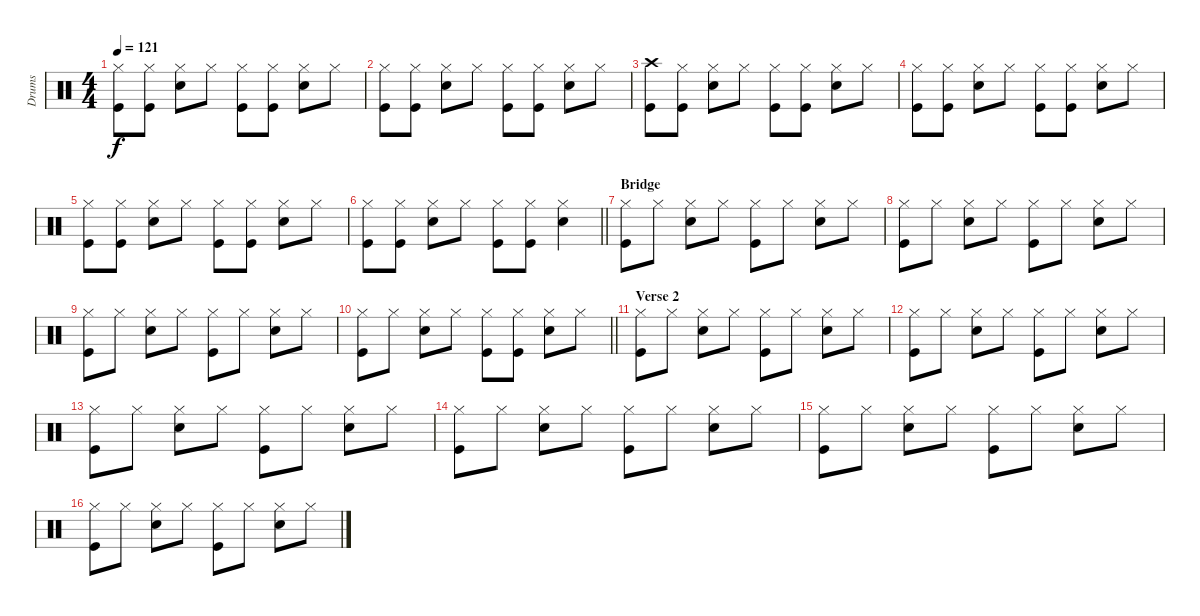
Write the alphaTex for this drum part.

\track ("Drums" "Drums") {instrument percussion}
\staff {score}
\articulation defaults
\ts (4 4)
\tempo 121
\clef neutral
\ks c
("Hi-Hat (closed)" "Kick (hit)").8{dy f} ("Hi-Hat (closed)" "Kick (hit)").8 ("Hi-Hat (closed)" "Snare (hit) 2").8 "Hi-Hat (closed)".8 ("Hi-Hat (closed)" "Kick (hit)").8 ("Hi-Hat (closed)" "Kick (hit)").8 ("Hi-Hat (closed)" "Snare (hit) 2").8 "Hi-Hat (closed)".8 |
("Hi-Hat (closed)" "Kick (hit)").8 ("Hi-Hat (closed)" "Kick (hit)").8 ("Hi-Hat (closed)" "Snare (hit) 2").8 "Hi-Hat (closed)".8 ("Hi-Hat (closed)" "Kick (hit)").8 ("Hi-Hat (closed)" "Kick (hit)").8 ("Hi-Hat (closed)" "Snare (hit) 2").8 "Hi-Hat (closed)".8 |
("Crash high (hit)" "Kick (hit)").8 ("Hi-Hat (closed)" "Kick (hit)").8 ("Hi-Hat (closed)" "Snare (hit) 2").8 "Hi-Hat (closed)".8 ("Hi-Hat (closed)" "Kick (hit)").8 ("Hi-Hat (closed)" "Kick (hit)").8 ("Hi-Hat (closed)" "Snare (hit) 2").8 "Hi-Hat (closed)".8 |
("Hi-Hat (closed)" "Kick (hit)").8 ("Hi-Hat (closed)" "Kick (hit)").8 ("Hi-Hat (closed)" "Snare (hit) 2").8 "Hi-Hat (closed)".8 ("Hi-Hat (closed)" "Kick (hit)").8 ("Hi-Hat (closed)" "Kick (hit)").8 ("Hi-Hat (closed)" "Snare (hit) 2").8 "Hi-Hat (closed)".8 |
("Hi-Hat (closed)" "Kick (hit)").8 ("Hi-Hat (closed)" "Kick (hit)").8 ("Hi-Hat (closed)" "Snare (hit) 2").8 "Hi-Hat (closed)".8 ("Hi-Hat (closed)" "Kick (hit)").8 ("Hi-Hat (closed)" "Kick (hit)").8 ("Hi-Hat (closed)" "Snare (hit) 2").8 "Hi-Hat (closed)".8 |
\barLineRight lightlight
("Hi-Hat (closed)" "Kick (hit)").8 ("Hi-Hat (closed)" "Kick (hit)").8 ("Hi-Hat (closed)" "Snare (hit) 2").8 "Hi-Hat (closed)".8 ("Hi-Hat (closed)" "Kick (hit)").8 ("Hi-Hat (closed)" "Kick (hit)").8 ("Hi-Hat (closed)" "Snare (hit) 2").4 |
\section ("" "Bridge")
("Hi-Hat (closed)" "Kick (hit)").8 "Hi-Hat (closed)".8 ("Hi-Hat (closed)" "Snare (hit) 2").8 "Hi-Hat (closed)".8 ("Hi-Hat (closed)" "Kick (hit)").8 "Hi-Hat (closed)".8 ("Hi-Hat (closed)" "Snare (hit) 2").8 "Hi-Hat (closed)".8 |
("Hi-Hat (closed)" "Kick (hit)").8 "Hi-Hat (closed)".8 ("Hi-Hat (closed)" "Snare (hit) 2").8 "Hi-Hat (closed)".8 ("Hi-Hat (closed)" "Kick (hit)").8 "Hi-Hat (closed)".8 ("Hi-Hat (closed)" "Snare (hit) 2").8 "Hi-Hat (closed)".8 |
("Hi-Hat (closed)" "Kick (hit)").8 "Hi-Hat (closed)".8 ("Hi-Hat (closed)" "Snare (hit) 2").8 "Hi-Hat (closed)".8 ("Hi-Hat (closed)" "Kick (hit)").8 "Hi-Hat (closed)".8 ("Hi-Hat (closed)" "Snare (hit) 2").8 "Hi-Hat (closed)".8 |
\barLineRight lightlight
("Hi-Hat (closed)" "Kick (hit)").8 "Hi-Hat (closed)".8 ("Hi-Hat (closed)" "Snare (hit) 2").8 "Hi-Hat (closed)".8 ("Hi-Hat (closed)" "Kick (hit)").8 ("Hi-Hat (closed)" "Kick (hit)").8 ("Hi-Hat (closed)" "Snare (hit) 2").8 "Hi-Hat (closed)".8 |
\section ("" "Verse 2")
("Hi-Hat (closed)" "Kick (hit)").8 "Hi-Hat (closed)".8 ("Hi-Hat (closed)" "Snare (hit) 2").8 "Hi-Hat (closed)".8 ("Hi-Hat (closed)" "Kick (hit)").8 "Hi-Hat (closed)".8 ("Hi-Hat (closed)" "Snare (hit) 2").8 "Hi-Hat (closed)".8 |
("Hi-Hat (closed)" "Kick (hit)").8 "Hi-Hat (closed)".8 ("Hi-Hat (closed)" "Snare (hit) 2").8 "Hi-Hat (closed)".8 ("Hi-Hat (closed)" "Kick (hit)").8 "Hi-Hat (closed)".8 ("Hi-Hat (closed)" "Snare (hit) 2").8 "Hi-Hat (closed)".8 |
("Hi-Hat (closed)" "Kick (hit)").8 "Hi-Hat (closed)".8 ("Hi-Hat (closed)" "Snare (hit) 2").8 "Hi-Hat (closed)".8 ("Hi-Hat (closed)" "Kick (hit)").8 "Hi-Hat (closed)".8 ("Hi-Hat (closed)" "Snare (hit) 2").8 "Hi-Hat (closed)".8 |
("Hi-Hat (closed)" "Kick (hit)").8 "Hi-Hat (closed)".8 ("Hi-Hat (closed)" "Snare (hit) 2").8 "Hi-Hat (closed)".8 ("Hi-Hat (closed)" "Kick (hit)").8 "Hi-Hat (closed)".8 ("Hi-Hat (closed)" "Snare (hit) 2").8 "Hi-Hat (closed)".8 |
("Hi-Hat (closed)" "Kick (hit)").8 "Hi-Hat (closed)".8 ("Hi-Hat (closed)" "Snare (hit) 2").8 "Hi-Hat (closed)".8 ("Hi-Hat (closed)" "Kick (hit)").8 "Hi-Hat (closed)".8 ("Hi-Hat (closed)" "Snare (hit) 2").8 "Hi-Hat (closed)".8 |
("Hi-Hat (closed)" "Kick (hit)").8 "Hi-Hat (closed)".8 ("Hi-Hat (closed)" "Snare (hit) 2").8 "Hi-Hat (closed)".8 ("Hi-Hat (closed)" "Kick (hit)").8 "Hi-Hat (closed)".8 ("Hi-Hat (closed)" "Snare (hit) 2").8 "Hi-Hat (closed)".8
